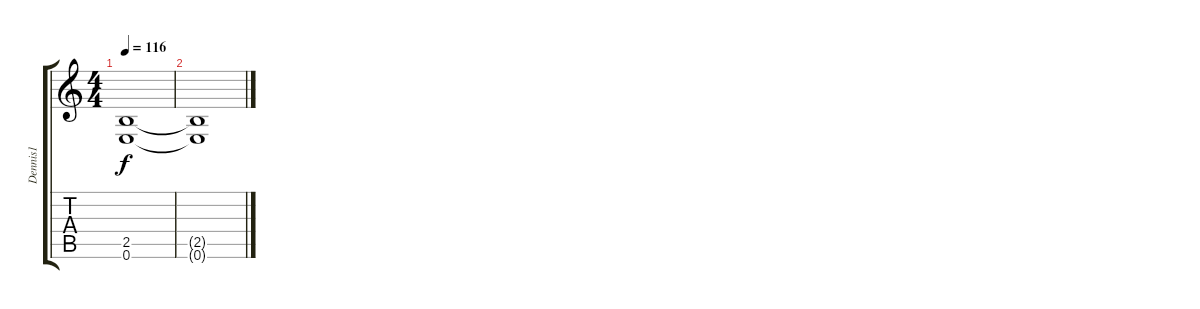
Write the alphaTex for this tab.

\track ("Dennis1" "Dennis1") {instrument distortionguitar}
\staff {score tabs}
\tuning (E4 B3 G3 D3 A2 E2) {hide}
\ts (4 4)
\tempo 116
\clef g2
\ks c
(2.5 0.6).1{dy f} |
(2.5{t} 0.6{t}).1
